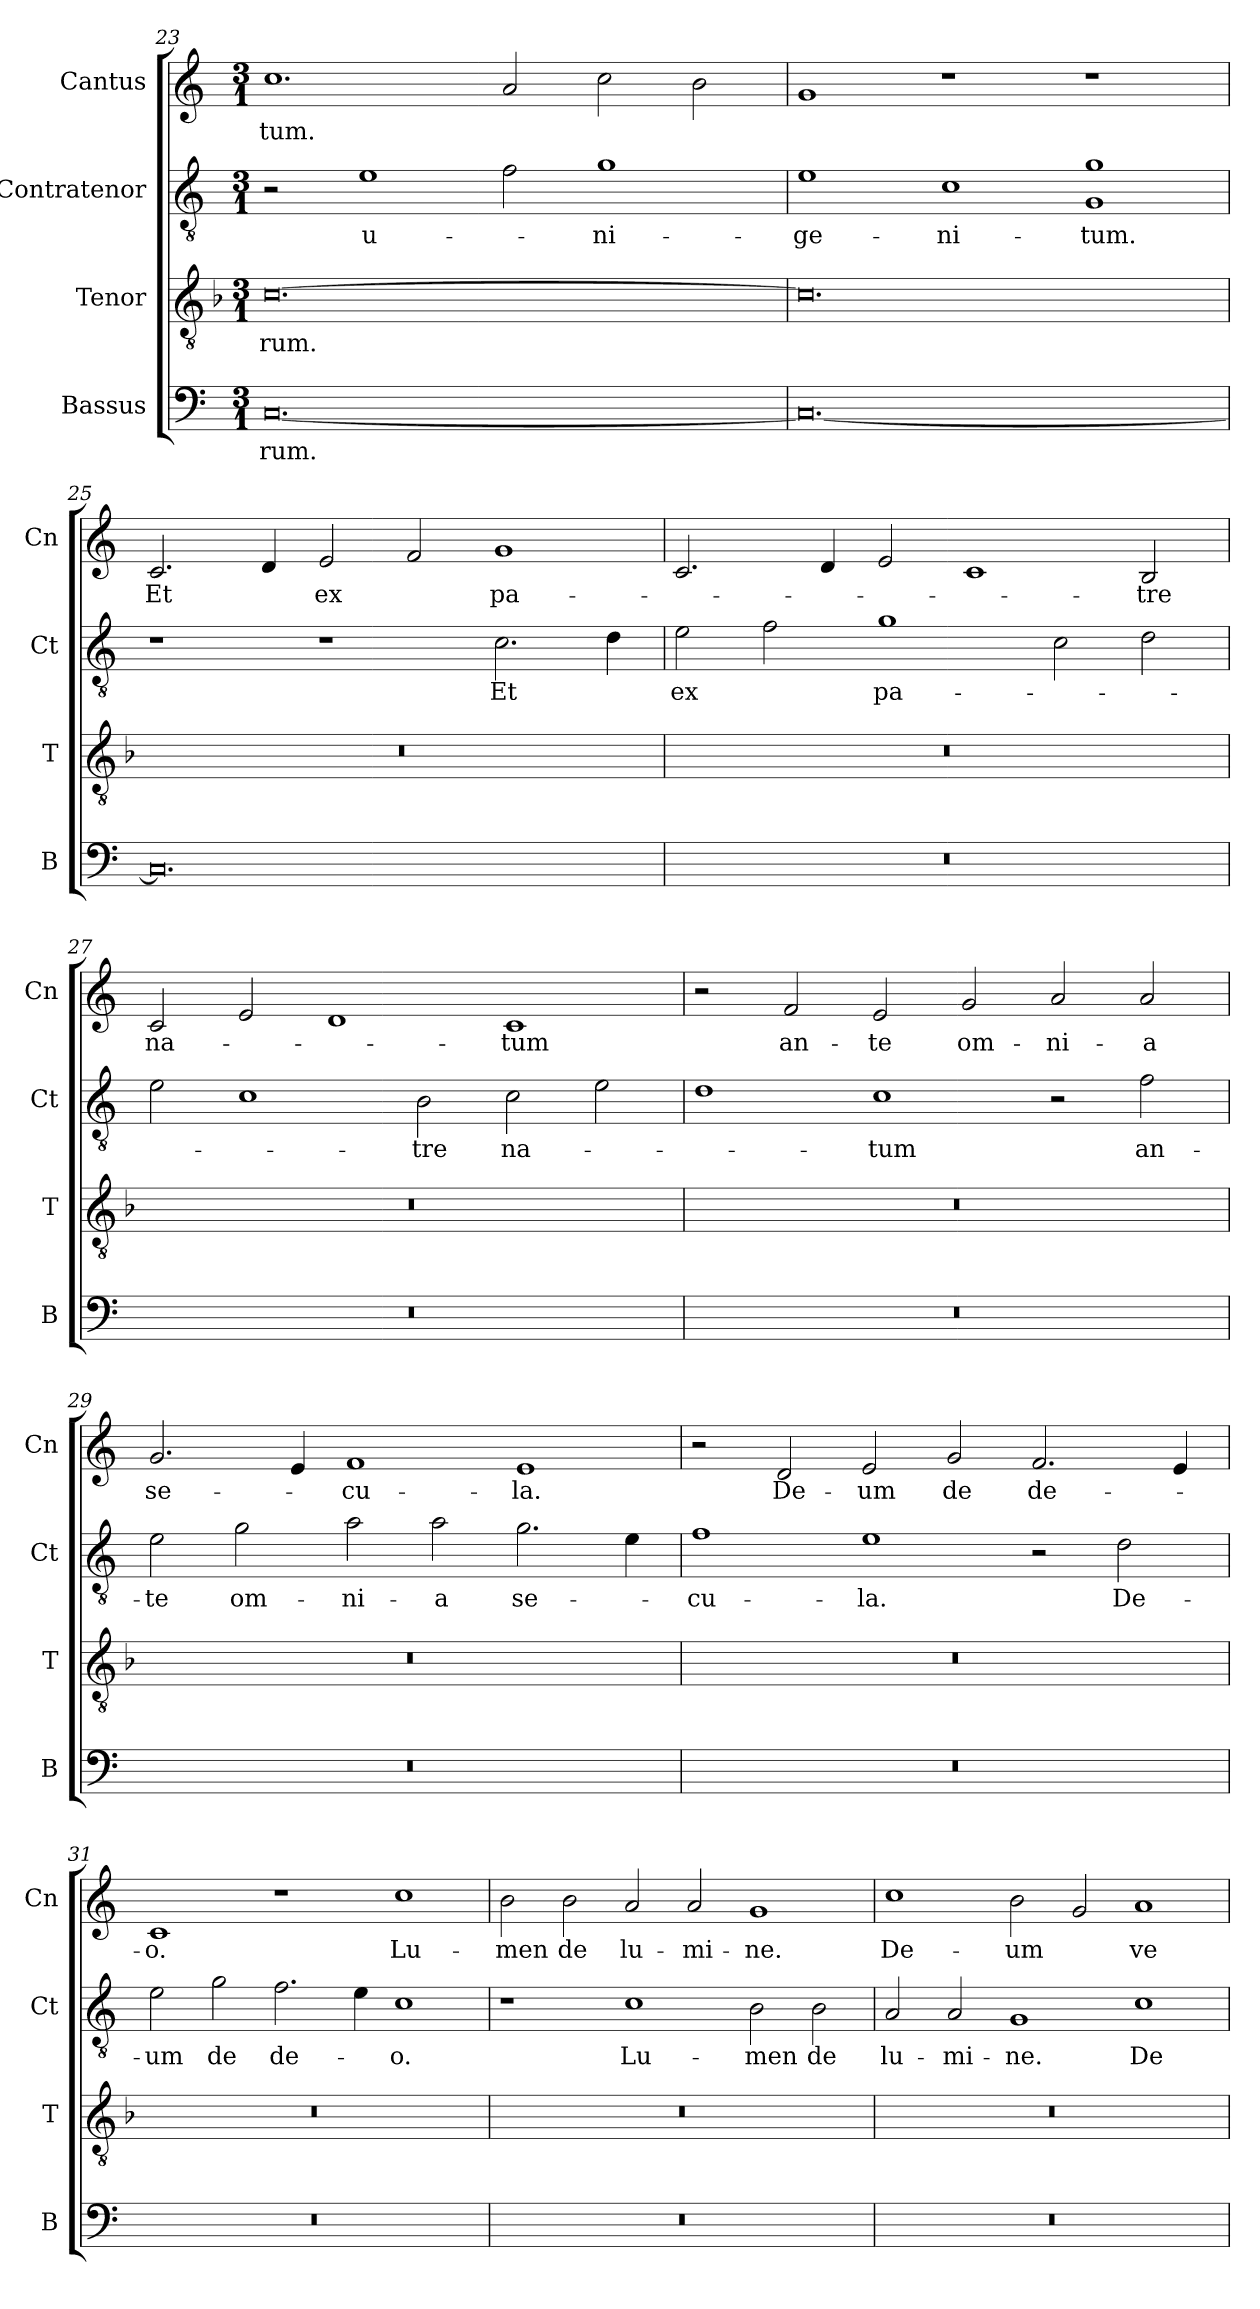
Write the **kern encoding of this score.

**kern	**text	**kern	**text	**kern	**text	**kern	**text
*part4	*part4	*part3	*part3	*part2	*part2	*part1	*part1
*staff4	*staff4	*staff3	*staff3	*staff2	*staff2	*staff1	*staff1
*I"Bassus	*	*I"Tenor	*	*I"Contratenor	*	*I"Cantus	*
*I'B	*	*I'T	*	*I'Ct	*	*I'Cn	*
*clefF4	*	*clefGv2	*	*clefGv2	*	*clefG2	*
*k[]	*	*k[b-]	*	*k[]	*	*k[]	*
*M3/1	*	*M3/1	*	*M3/1	*	*M3/1	*
=23	=23	=23	=23	=23	=23	=23	=23
[0.C	-rum.	[0.c	-rum.	2r	.	1.cc	-tum.
.	.	.	.	1e	u-	.	.
.	.	.	.	2f\	.	2a/	.
.	.	.	.	1g	-ni-	2cc\	.
.	.	.	.	.	.	2b\	.
=24	=24	=24	=24	=24	=24	=24	=24
0.C_	.	0.c]	.	1e	-ge-	1g	.
.	.	.	.	1c	-ni-	1r	.
.	.	.	.	1G 1g	-tum.	1r	.
=25	=25	=25	=25	=25	=25	=25	=25
0.C]	.	0.r	.	1r	.	2.c/	Et
.	.	.	.	.	.	4d/	.
.	.	.	.	1r	.	2e/	ex
.	.	.	.	.	.	2f/	.
.	.	.	.	2.c\	Et	1g	pa-
.	.	.	.	4d\	.	.	.
=26	=26	=26	=26	=26	=26	=26	=26
0.r	.	0.r	.	2e\	ex	2.c/	.
.	.	.	.	2f\	.	.	.
.	.	.	.	.	.	4d/	.
.	.	.	.	1g	pa-	2e/	.
.	.	.	.	.	.	1c	.
.	.	.	.	2c\	.	.	.
.	.	.	.	2d\	.	2B/	-tre
=27	=27	=27	=27	=27	=27	=27	=27
0.r	.	0.r	.	2e\	.	2c/	na-
.	.	.	.	1c	.	2e/	.
.	.	.	.	.	.	1d	.
.	.	.	.	2B\	-tre	.	.
.	.	.	.	2c\	na-	1c	-tum
.	.	.	.	2e\	.	.	.
=28	=28	=28	=28	=28	=28	=28	=28
0.r	.	0.r	.	1d	.	2r	.
.	.	.	.	.	.	2f/	an-
.	.	.	.	1c	-tum	2e/	-te
.	.	.	.	.	.	2g/	om-
.	.	.	.	2r	.	2a/	-ni-
.	.	.	.	2f\	an-	2a/	-a
=29	=29	=29	=29	=29	=29	=29	=29
0.r	.	0.r	.	2e\	-te	2.g/	se-
.	.	.	.	2g\	om-	.	.
.	.	.	.	.	.	4e/	.
.	.	.	.	2a\	-ni-	1f	-cu-
.	.	.	.	2a\	-a	.	.
.	.	.	.	2.g\	se-	1e	-la.
.	.	.	.	4e\	.	.	.
=30	=30	=30	=30	=30	=30	=30	=30
0.r	.	0.r	.	1f	-cu-	2r	.
.	.	.	.	.	.	2d/	De-
.	.	.	.	1e	-la.	2e/	-um
.	.	.	.	.	.	2g/	de
.	.	.	.	2r	.	2.f/	de-
.	.	.	.	2d\	De-	.	.
.	.	.	.	.	.	4e/	.
=31	=31	=31	=31	=31	=31	=31	=31
0.r	.	0.r	.	2e\	-um	1c	-o.
.	.	.	.	2g\	de	.	.
.	.	.	.	2.f\	de-	1r	.
.	.	.	.	4e\	.	.	.
.	.	.	.	1c	-o.	1cc	Lu-
=32	=32	=32	=32	=32	=32	=32	=32
0.r	.	0.r	.	1r	.	2b\	-men
.	.	.	.	.	.	2b\	de
.	.	.	.	1c	Lu-	2a/	lu-
.	.	.	.	.	.	2a/	-mi-
.	.	.	.	2B\	-men	1g	-ne.
.	.	.	.	2B\	de	.	.
=33	=33	=33	=33	=33	=33	=33	=33
0.r	.	0.r	.	2A/	lu-	1cc	De-
.	.	.	.	2A/	-mi-	.	.
.	.	.	.	1G	-ne.	2b\	-um
.	.	.	.	.	.	2g/	.
.	.	.	.	1c	De-	1a	ve-
=	=	=	=	=	=	=	=
*-	*-	*-	*-	*-	*-	*-	*-
